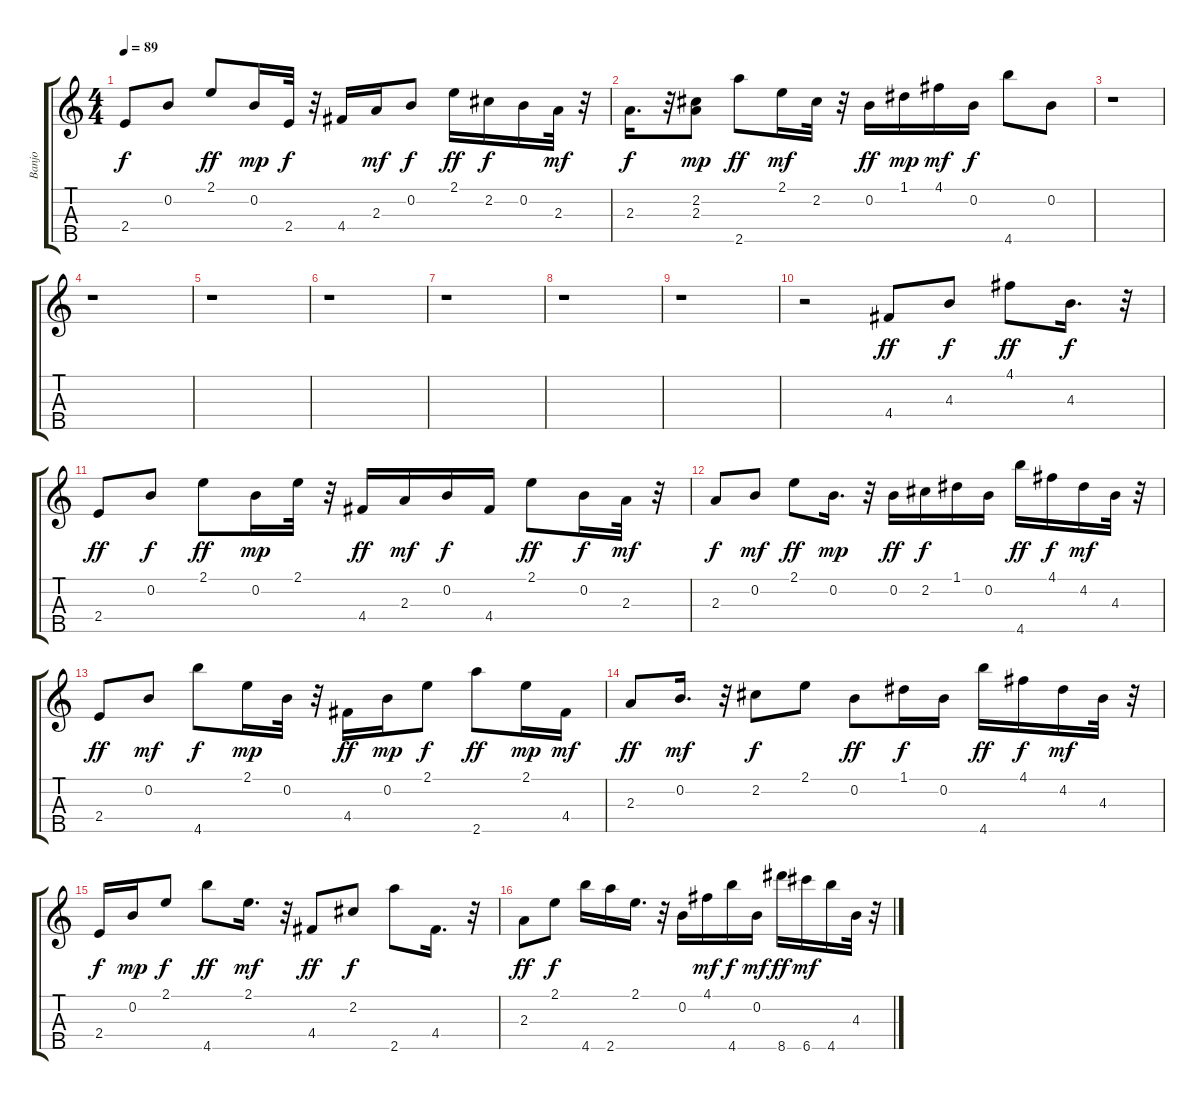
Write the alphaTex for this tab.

\track ("Banjo   " "Banjo   ") {instrument banjo}
\staff {score tabs}
\tuning (D4 B3 G3 D3 G4) {hide}
\displaytranspose 12
\ts (4 4)
\tempo 89
\clef g2
\ks c
2.4.8{dy f} 0.2.8 2.1.8{dy ff} 0.2.16{dy mp} 2.4.32{dy f} r.32 4.4.16 2.3.16{dy mf} 0.2.8{dy f} 2.1.16{dy ff} 2.2.16{dy f} 0.2.16 2.3.32{dy mf} r.32 |
2.3.16{d dy f} r.32 (2.2 2.3).8{dy mp} 2.5.8{dy ff} 2.1.16{dy mf} 2.2.32 r.32 0.2.16{dy ff} 1.1.16{dy mp} 4.1.16{dy mf} 0.2.16{dy f} 4.5.8 0.2.8 |
r.1 |
r.1 |
r.1 |
r.1 |
r.1 |
r.1 |
r.1 |
r.2 4.4.8{dy ff} 4.3.8{dy f} 4.1.8{dy ff} 4.3.16{d dy f} r.32 |
2.4.8{dy ff} 0.2.8{dy f} 2.1.8{dy ff} 0.2.16{dy mp} 2.1.32 r.32 4.4.16{dy ff} 2.3.16{dy mf} 0.2.16{dy f} 4.4.16 2.1.8{dy ff} 0.2.16{dy f} 2.3.32{dy mf} r.32 |
2.3.8{dy f} 0.2.8{dy mf} 2.1.8{dy ff} 0.2.16{d dy mp} r.32 0.2.16{dy ff} 2.2.16{dy f} 1.1.16 0.2.16 4.5.16{dy ff} 4.1.16{dy f} 4.2.16{dy mf} 4.3.32 r.32 |
2.4.8{dy ff} 0.2.8{dy mf} 4.5.8{dy f} 2.1.16{dy mp} 0.2.32 r.32 4.4.16{dy ff} 0.2.16{dy mp} 2.1.8{dy f} 2.5.8{dy ff} 2.1.16{dy mp} 4.4.16{dy mf} |
2.3.8{dy ff} 0.2.16{d dy mf} r.32 2.2.8{dy f} 2.1.8 0.2.8{dy ff} 1.1.16{dy f} 0.2.16 4.5.16{dy ff} 4.1.16{dy f} 4.2.16{dy mf} 4.3.32 r.32 |
2.4.16{dy f} 0.2.16{dy mp} 2.1.8{dy f} 4.5.8{dy ff} 2.1.16{d dy mf} r.32 4.4.8{dy ff} 2.2.8{dy f} 2.5.8 4.4.16{d} r.32 |
2.3.8{dy ff} 2.1.8{dy f} 4.5.16 2.5.16 2.1.16{d} r.32 0.2.16 4.1.16{dy mf} 4.5.16{dy f} 0.2.16{dy mf} 8.5.16{dy ff} 6.5.16{dy mf} 4.5.16 4.3.32 r.32
